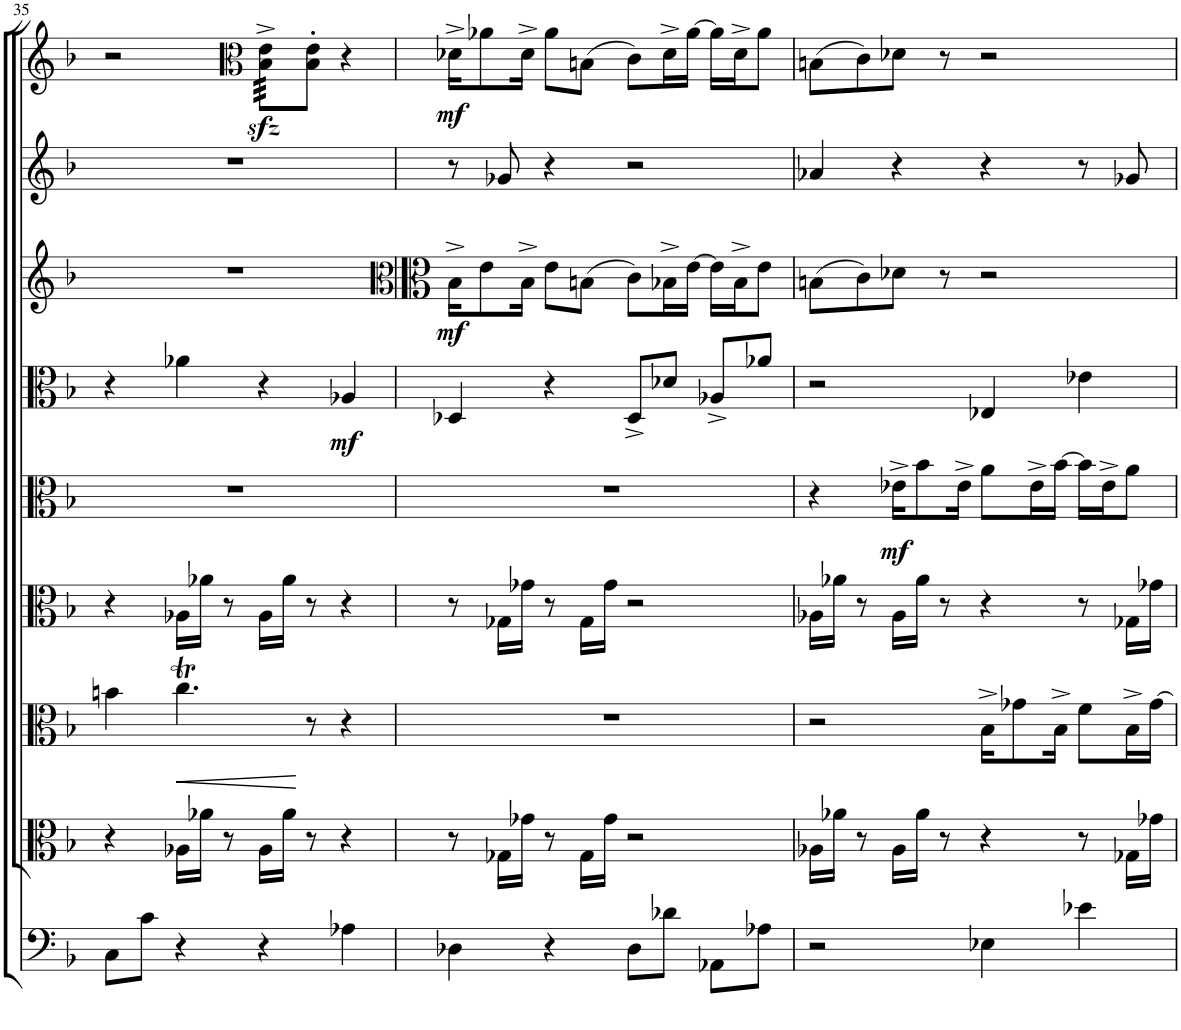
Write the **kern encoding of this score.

**kern	**kern	**kern	**kern	**kern	**dynam	**kern	**dynam	**kern	**dynam	**kern	**kern	**dynam
*part9	*part8	*part7	*part6	*part5	*part5	*part4	*part4	*part3	*part3	*part2	*part1	*part1
*staff9	*staff8	*staff7	*staff6	*staff5	*staff5	*staff4	*staff4	*staff3	*staff3	*staff2	*staff1	*staff1
*I"Bass	*I"Viola 8	*I"Viola 7	*I"Viola 6	*I"Viola 5	*	*I"Viola 4	*	*I"Viola 3	*	*I"Viola 2	*I"Viola 1	*
*	*I'Vla	*I'Vla	*I'Vla	*I'Vla	*	*I'Vla	*	*I'Vla	*	*I'Vla	*I'Vla	*
!!LO:PB:g=z
*clefF4	*clefC3	*clefC3	*clefC3	*clefC3	*	*clefC3	*	*clefG2	*	*clefG2	*clefG2	*
*k[b-]	*k[b-]	*k[b-]	*k[b-]	*k[b-]	*	*k[b-]	*	*k[b-]	*	*k[b-]	*k[b-]	*
*M4/4	*M4/4	*M4/4	*M4/4	*M4/4	*	*M4/4	*	*M4/4	*	*M4/4	*M4/4	*
*met(c)	*met(c)	*met(c)	*met(c)	*met(c)	*	*met(c)	*	*met(c)	*	*met(c)	*met(c)	*
=35	=35	=35	=35	=35	=35	=35	=35	=35	=35	=35	=35	=35
8C\L	4r	4bn\	4r	1r	.	4r	.	1r	.	1r	2r	.
8c\J	.	.	.	.	.	.	.	.	.	.	.	.
4r	16A-X\LL	4.ccT\	16A-X\LL	.	.	4a-X\	.	.	.	.	.	.
.	16a-X\JJ	.	16a-X\JJ	.	.	.	.	.	.	.	.	.
.	8r	.	8r	.	.	.	.	.	.	.	.	.
*	*	*	*	*	*	*	*	*	*	*	*clefC3	*
*	*	*	*	*	*	*	*	*	*	*	*tremolo	*
4r	16A-\LL	.	16A-\LL	.	.	4r	.	.	.	.	64B-\zz<^ 64e\zz<^LLLL	.
.	.	.	.	.	.	.	.	.	.	.	64B-\zz<^ 64e\zz<^	.
.	.	.	.	.	.	.	.	.	.	.	64B-\zz<^ 64e\zz<^	.
.	.	.	.	.	.	.	.	.	.	.	64B-\zz<^ 64e\zz<^	.
.	16a-\JJ	.	16a-\JJ	.	.	.	.	.	.	.	64B-\zz<^ 64e\zz<^	.
.	.	.	.	.	.	.	.	.	.	.	64B-\zz<^ 64e\zz<^	.
.	.	.	.	.	.	.	.	.	.	.	64B-\zz<^ 64e\zz<^	.
.	.	.	.	.	.	.	.	.	.	.	64B-\zz<^ 64e\zz<^	.
*	*	*	*	*	*	*	*	*	*	*	*Xtremolo	*
.	8r	8r	8r	.	.	.	.	.	.	.	8B-\' 8e\'J	.
!	!	!	!	!	!	!	!LO:DY:b	!	!	!	!	!
4A-X\	4r	4r	4r	.	.	4A-X/	mf	.	.	.	4r	.
=36	=36	=36	=36	=36	=36	=36	=36	=36	=36	=36	=36	=36
*	*	*	*	*	*	*	*	*clefC3	*	*	*	*
!	!	!	!	!	!	!	!	!	!LO:DY:b	!	!	!LO:DY:b
4D-X\	8r	1r	8r	1r	.	4D-X/	.	16B-^\KL	mf	8r	16d-X^\KL	mf
.	.	.	.	.	.	.	.	8e\	.	.	8a-X\	.
.	16G-X\LL	.	16G-X\LL	.	.	.	.	.	.	8g-X/	.	.
.	16g-X\JJ	.	16g-X\JJ	.	.	.	.	16B-^\Jk	.	.	16d-^\Jk	.
4r	8r	.	8r	.	.	4r	.	8e\L	.	4r	8a-\L	.
.	16G-\LL	.	16G-\LL	.	.	.	.	(8Bn\J	.	.	(8Bn\J	.
.	16g-\JJ	.	16g-\JJ	.	.	.	.	.	.	.	.	.
8D-\L	2r	.	2r	.	.	8D-^/L	.	8c\L)	.	2r	8c\L)	.
8d-X\J	.	.	.	.	.	8d-X/J	.	16B-X^\L	.	.	16d-^\L	.
.	.	.	.	.	.	.	.	[16e\JJ	.	.	[16a-\JJ	.
8AA-X\L	.	.	.	.	.	8A-X^/L	.	16e\LL]	.	.	16a-\LL]	.
.	.	.	.	.	.	.	.	16B-^\J	.	.	16d-^\J	.
8A-X\J	.	.	.	.	.	8a-X/J	.	8e\J	.	.	8a-\J	.
=37	=37	=37	=37	=37	=37	=37	=37	=37	=37	=37	=37	=37
2r	16A-X\LL	2r	16A-X\LL	4r	.	2r	.	(8Bn\L	.	4a-X/	(8Bn\L	.
.	16a-X\JJ	.	16a-X\JJ	.	.	.	.	.	.	.	.	.
.	8r	.	8r	.	.	.	.	8c\)	.	.	8c\)	.
!	!	!	!	!	!LO:DY:b	!	!	!	!	!	!	!
.	16A-\LL	.	16A-\LL	16e-X^\KL	mf	.	.	8d-X\J	.	4r	8d-X\J	.
.	16a-\JJ	.	16a-\JJ	8b-\	.	.	.	.	.	.	.	.
.	8r	.	8r	.	.	.	.	8r	.	.	8r	.
.	.	.	.	16e-^\Jk	.	.	.	.	.	.	.	.
4E-X\	4r	16B-^\KL	4r	8a\L	.	4E-X/	.	2r	.	4r	2r	.
.	.	8g-X\	.	.	.	.	.	.	.	.	.	.
.	.	.	.	16e-^\L	.	.	.	.	.	.	.	.
.	.	16B-^\Jk	.	[16b-\JJ	.	.	.	.	.	.	.	.
4e-X\	8r	8f\L	8r	16b-\LL]	.	4e-X\	.	.	.	8r	.	.
.	.	.	.	16e-^\J	.	.	.	.	.	.	.	.
.	16G-X\LL	16B-^\L	16G-X\LL	8a\J	.	.	.	.	.	8g-X/	.	.
.	16g-X\JJ	[16g-\JJ	16g-X\JJ	.	.	.	.	.	.	.	.	.
=	=	=	=	=	=	=	=	=	=	=	=	=
*-	*-	*-	*-	*-	*-	*-	*-	*-	*-	*-	*-	*-
